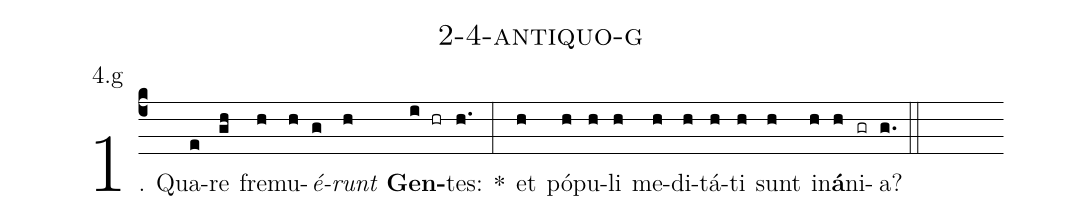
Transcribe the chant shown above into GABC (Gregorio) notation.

name: 2-4-antiquo-g;
annotation: 4.g;
%%
(c4)1. Qua(e)re(gh) fre(h)mu(h)<i>é</i>(g)<i>runt</i>(h) <b>Gen</b>(i hr)tes:(h.) *(:) et(h) pó(h)pu(h)li(h) me(h)di(h)tá(h)ti(h) sunt(h) in(h)<b>á</b>(h)ni(gr)a?(g.) (::)
